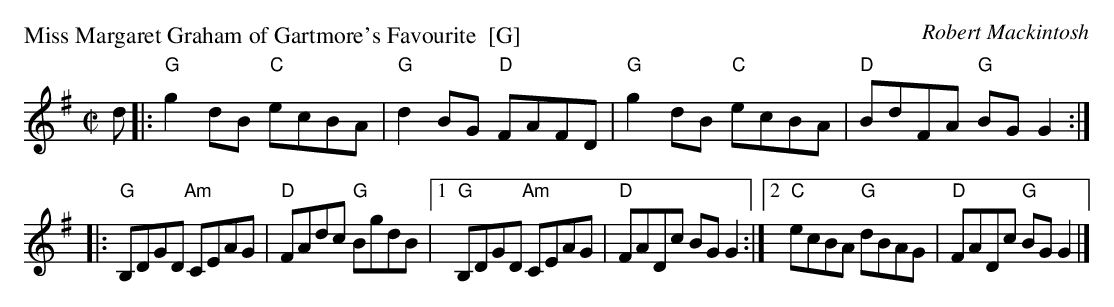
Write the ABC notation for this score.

X:1
P: Miss Margaret Graham of Gartmore's Favourite  [G]
C: Robert Mackintosh
M: C|
L: 1/8
K: G
d \
|: "G"g2dB "C"ecBA | "G"d2BG "D"FAFD \
| "G"g2dB "C"ecBA | "D"BdFA "G"BGG2 :|
|: "G"B,DGD "Am"CEAG | "D"FAdc "G"BgdB \
|1 "G"B,DGD "Am"CEAG | "D"FADc BGG2 \
:|2 "C"ecBA "G"dBAG | "D"FADc "G"BGG2 |]
